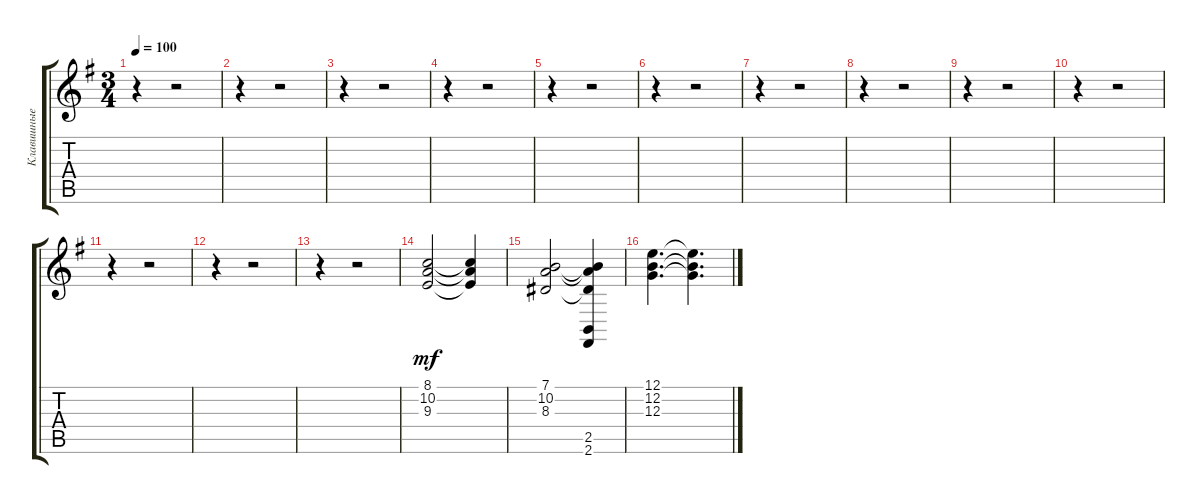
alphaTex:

\track ("Клавишные 2" "Клавишные ") {instrument stringensemble1}
\staff {score tabs}
\tuning (E4 B3 G3 D3 A2 E2) {hide}
\ts (3 4)
\tempo 100
\clef g2
\ks eminor
r.4{dy mp} r.2 |
r.4 r.2 |
r.4 r.2 |
r.4 r.2 |
r.4 r.2 |
r.4 r.2 |
r.4 r.2 |
r.4 r.2 |
r.4 r.2 |
r.4 r.2 |
r.4 r.2 |
r.4 r.2 |
r.4 r.2 |
(8.1 10.2 9.3).2{dy mf} (8.1{t} 10.2{t} 9.3{t}).4 |
(7.1 10.2 8.3).2 (7.1{t} 10.2{t} 8.3{t} 2.5 2.6).4 |
(12.1 12.2 12.3).4{d} (12.1{t} 12.2{t} 12.3{t}).4{d}
